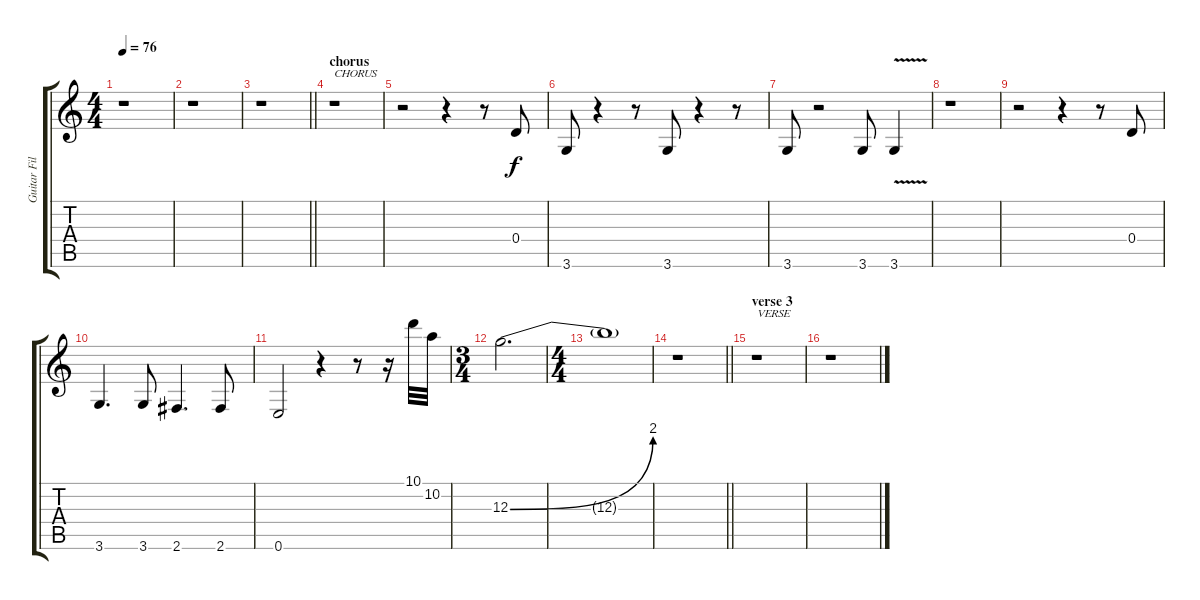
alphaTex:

\track ("Guitar Fills" "Guitar Fil") {instrument overdrivenguitar}
\staff {score tabs}
\tuning (E4 B3 G3 D3 A2 E2) {hide}
\ts (4 4)
\tempo 76
\clef g2
\ks c
r.1{dy f} |
r.1 |
\barLineRight lightlight
r.1 |
\section ("" "chorus")
r.1{txt "CHORUS"} |
r.2 r.4 r.8 0.4.8 |
3.6.8 r.4 r.8 3.6.8 r.4 r.8 |
3.6.8 r.2 3.6.8 3.6{v}.4 |
r.1 |
r.2 r.4 r.8 0.4.8 |
3.6.4{d} 3.6.8 2.6.4{d} 2.6.8 |
0.6.2 r.4 r.8 r.16 10.1.32 10.2.32 |
\ts (3 4)
12.3{be (bend 0 0 60 8)}.2{d} |
\ts (4 4)
12.3{t}.1 |
\barLineRight lightlight
r.1 |
\section ("" "verse 3")
r.1{txt "VERSE"} |
r.1
